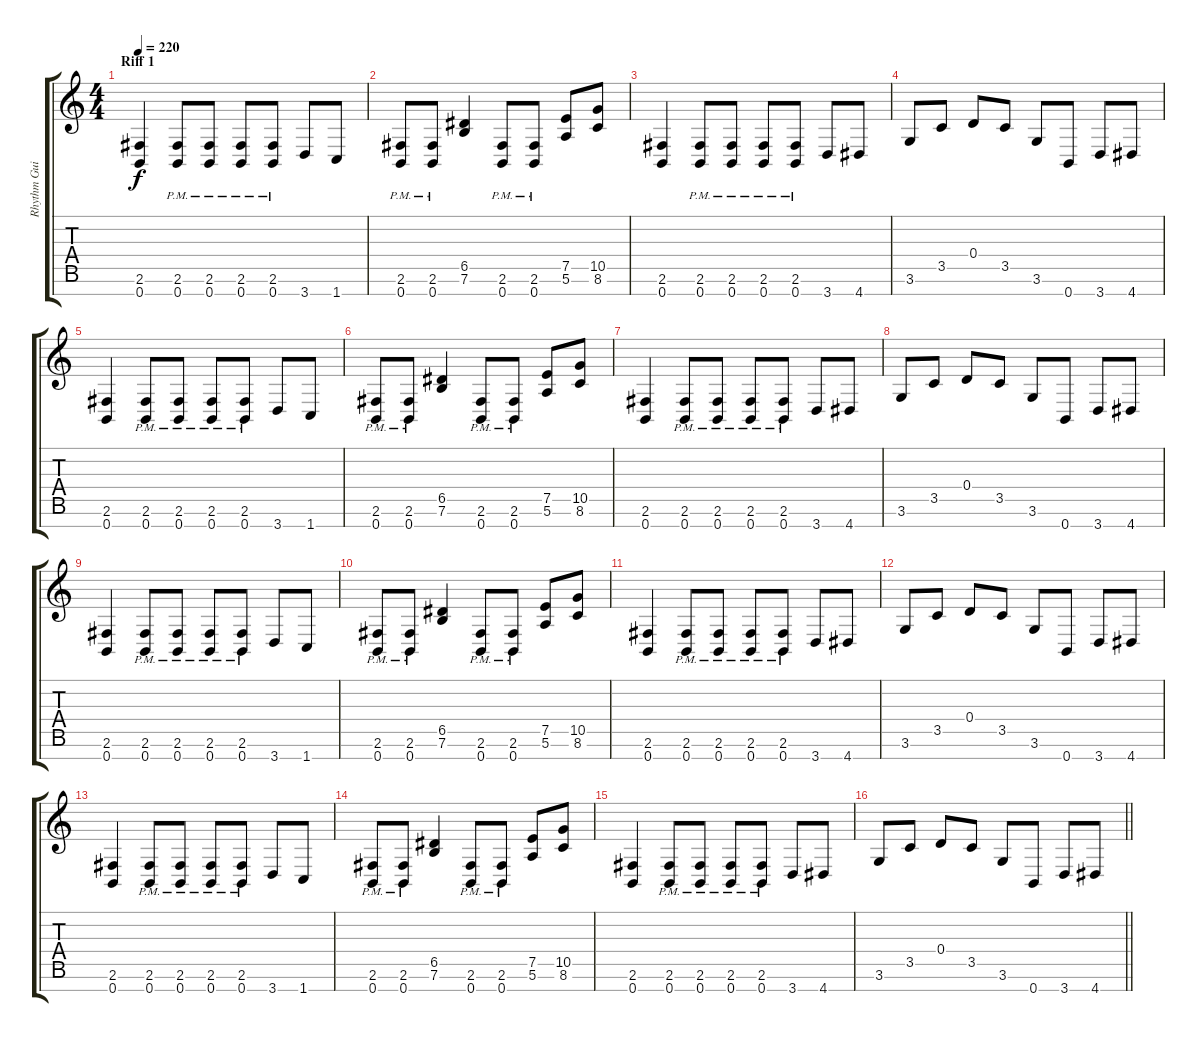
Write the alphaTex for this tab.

\track ("Rhythm Guitar 2" "Rhythm Gui") {instrument distortionguitar}
\staff {score tabs}
\tuning (E4 B3 G3 D3 A2 E2 B1) {hide}
\ts (4 4)
\section ("" "Riff 1")
\tempo 220
\clef g2
\ks c
(2.6 0.7).4{dy f} (2.6{pm} 0.7{pm}).8 (2.6{pm} 0.7{pm}).8 (2.6{pm} 0.7{pm}).8 (2.6{pm} 0.7{pm}).8 3.7.8 1.7.8 |
(2.6{pm} 0.7{pm}).8 (2.6{pm} 0.7{pm}).8 (6.5 7.6).4 (2.6{pm} 0.7{pm}).8 (2.6{pm} 0.7{pm}).8 (7.5 5.6).8 (10.5 8.6).8 |
(2.6 0.7).4 (2.6{pm} 0.7{pm}).8 (2.6{pm} 0.7{pm}).8 (2.6{pm} 0.7{pm}).8 (2.6{pm} 0.7{pm}).8 3.7.8 4.7.8 |
3.6.8 3.5.8 0.4.8 3.5.8 3.6.8 0.7.8 3.7.8 4.7.8 |
(2.6 0.7).4 (2.6{pm} 0.7{pm}).8 (2.6{pm} 0.7{pm}).8 (2.6{pm} 0.7{pm}).8 (2.6{pm} 0.7{pm}).8 3.7.8 1.7.8 |
(2.6{pm} 0.7{pm}).8 (2.6{pm} 0.7{pm}).8 (6.5 7.6).4 (2.6{pm} 0.7{pm}).8 (2.6{pm} 0.7{pm}).8 (7.5 5.6).8 (10.5 8.6).8 |
(2.6 0.7).4 (2.6{pm} 0.7{pm}).8 (2.6{pm} 0.7{pm}).8 (2.6{pm} 0.7{pm}).8 (2.6{pm} 0.7{pm}).8 3.7.8 4.7.8 |
3.6.8 3.5.8 0.4.8 3.5.8 3.6.8 0.7.8 3.7.8 4.7.8 |
(2.6 0.7).4 (2.6{pm} 0.7{pm}).8 (2.6{pm} 0.7{pm}).8 (2.6{pm} 0.7{pm}).8 (2.6{pm} 0.7{pm}).8 3.7.8 1.7.8 |
(2.6{pm} 0.7{pm}).8 (2.6{pm} 0.7{pm}).8 (6.5 7.6).4 (2.6{pm} 0.7{pm}).8 (2.6{pm} 0.7{pm}).8 (7.5 5.6).8 (10.5 8.6).8 |
(2.6 0.7).4 (2.6{pm} 0.7{pm}).8 (2.6{pm} 0.7{pm}).8 (2.6{pm} 0.7{pm}).8 (2.6{pm} 0.7{pm}).8 3.7.8 4.7.8 |
3.6.8 3.5.8 0.4.8 3.5.8 3.6.8 0.7.8 3.7.8 4.7.8 |
(2.6 0.7).4 (2.6{pm} 0.7{pm}).8 (2.6{pm} 0.7{pm}).8 (2.6{pm} 0.7{pm}).8 (2.6{pm} 0.7{pm}).8 3.7.8 1.7.8 |
(2.6{pm} 0.7{pm}).8 (2.6{pm} 0.7{pm}).8 (6.5 7.6).4 (2.6{pm} 0.7{pm}).8 (2.6{pm} 0.7{pm}).8 (7.5 5.6).8 (10.5 8.6).8 |
(2.6 0.7).4 (2.6{pm} 0.7{pm}).8 (2.6{pm} 0.7{pm}).8 (2.6{pm} 0.7{pm}).8 (2.6{pm} 0.7{pm}).8 3.7.8 4.7.8 |
\barLineRight lightlight
3.6.8 3.5.8 0.4.8 3.5.8 3.6.8 0.7.8 3.7.8 4.7.8
